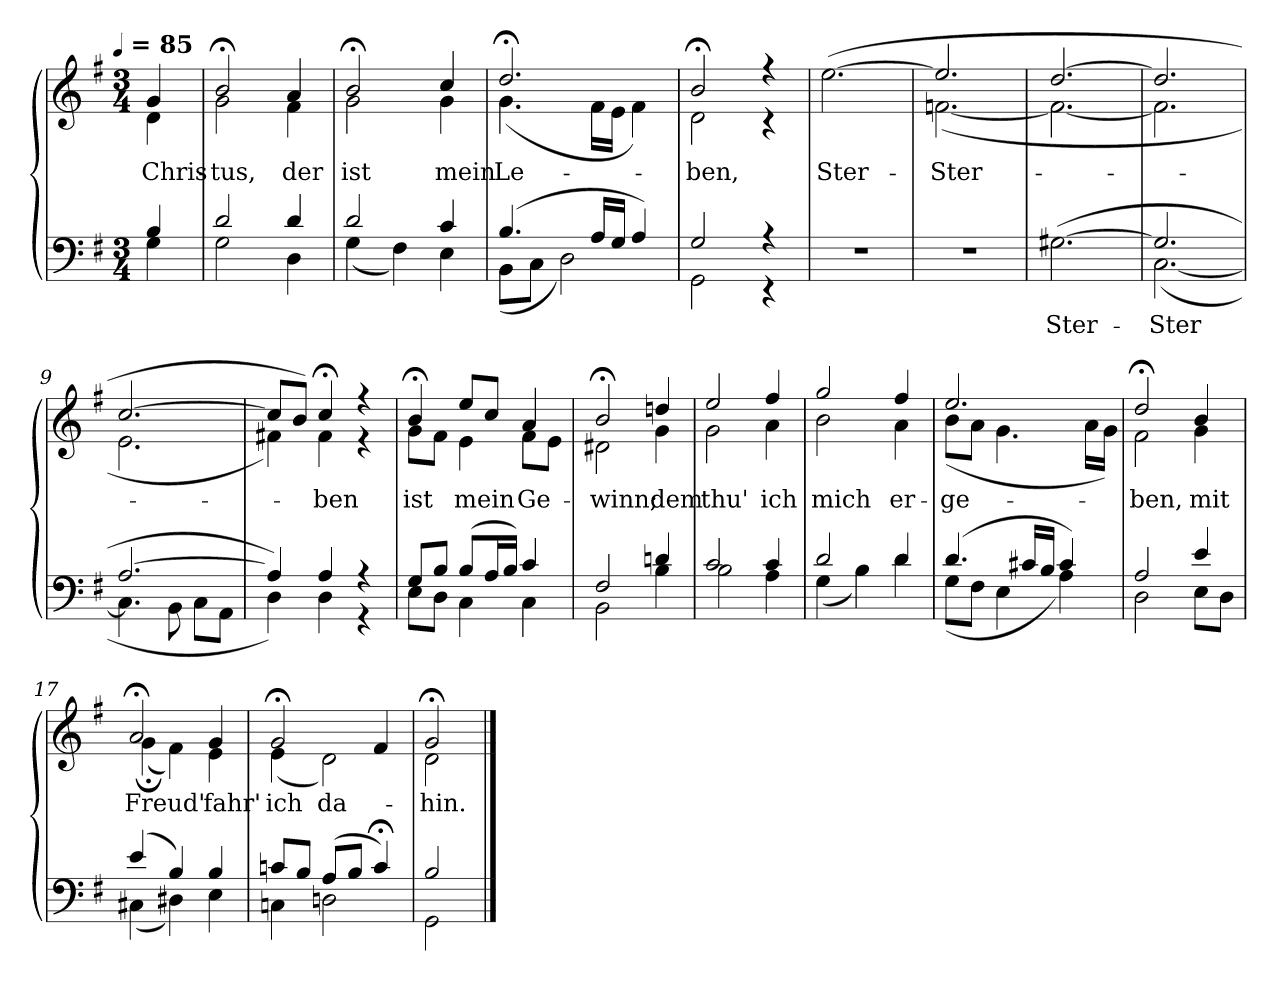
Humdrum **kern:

**kern	**text	**kern	**text	**dynam
*part1	*part1	*part1	*part1	*part1
*staff2	*staff2	*staff1	*staff1	*staff1/2
*clefF4	*	*clefG2	*	*
*k[f#]	*	*k[f#]	*	*
!!LO:TX:omd:t=[quarter] = 85
*M3/4	*	*M3/4	*	*
*MM85	*	*MM85	*	*
=	=	=	=	=
*^	*	*^	*	*
4B	4G	.	4g	4d	Chris-	.
=1	=1	=1	=1	=1	=1	=1
2d	2G	.	2b;<	2g	-tus,	.
4d	4D	.	4a	4f#	der	.
=2	=2	=2	=2	=2	=2	=2
*	*	*	*MM84	*	*	*
2d	(4G	.	2b;<	2g	ist	.
.	4F#)	.	.	.	.	.
4c	4E	.	4cc	4g	mein	.
=3	=3	=3	=3	=3	=3	=3
*	*	*	*MM82	*	*	*
(4.B	(8BBL	.	2.dd;<	(4.g	Le-	.
.	8CJ	.	.	.	.	.
.	2D)	.	.	.	.	.
16ALL	.	.	.	16f#LL	.	.
16GJJ	.	.	.	16eJJ	.	.
4A)	.	.	.	4f#)	.	.
=4	=4	=4	=4	=4	=4	=4
*	*	*	*MM79	*	*	*
2G	2GG	.	2b;<	2d	-ben,	.
4r	4r	.	4r	4r	.	.
*v	*v	*	*	*	*	*
*	*	*v	*v	*	*
=5	=5	=5	=5	=5
*	*	*MM85	*	*
*^	*	*^	*	*
!	!	!	!	!	!LO:LY:a	!
*v	*v	*	*	*	*	*
*	*	*v	*v	*	*
2.r	.	([2.ee	Ster-	.
=6	=6	=6	=6	=6
*	*	*MM85	*	*
*	*	*^	*	*
2.r	.	2.ee]	([2.fn	Ster-	.
=7	=7	=7	=7	=7	=7
!	!LO:LY:a	!	!	!	!
([2.G#X	Ster-	[2.dd	2.f_	.	.
!!LO:LB:g=z	!!
=8	=8	=8	=8	=8	=8
*	*	*MM88	*	*	*
*^	*	*	*	*	*
2.G#]	([2.C	Ster	2.dd]	2.f]	.	.
=9	=9	=9	=9	=9	=9	=9
*	*	*	*MM87	*	*	*
[2.A	4.C]	.	[2.cc	2.e	.	.
.	8BB	.	.	.	.	.
.	8CL	.	.	.	.	.
.	8AAJ	.	.	.	.	.
=10	=10	=10	=10	=10	=10	=10
*	*	*	*MM80	*	*	*
4A])	4D)	.	8ccL]	4f#X)	.	.
.	.	.	8bJ)	.	.	♩ = 79
4A	4D	.	4cc;<	4f#	-ben	.
4r	4r	.	4r	4r	.	♩ = 77
=11	=11	=11	=11	=11	=11	=11
8GL	8EL	.	4b;<	8gL	ist	.
8BJ	8DJ	.	.	8f#J	.	.
(8BL	4C	.	8eeL	4e	mein	.
16AL	.	.	8ccJ	.	.	.
16BJJ)	.	.	.	.	.	.
4c	4C	.	4a	8f#L	Ge-	♩ = 75
.	.	.	.	8eJ	.	.
=12	=12	=12	=12	=12	=12	=12
2F#	2BB	.	2b;<	2d#X	-winn;	.
4dn	4B	.	4ddn	4g	dem	♩ = 79
=13	=13	=13	=13	=13	=13	=13
2c	2B	.	2ee	2g	thu'	.
4c	4A	.	4ff#	4a	ich	♩ = 81
!!LO:LB:g=z	!!
=14	=14	=14	=14	=14	=14	=14
2d	(4G	.	2gg	2b	mich	.
.	4B)	.	.	.	.	.
4d	4d	.	4ff#	4a	er-	.
=15	=15	=15	=15	=15	=15	=15
*	*	*	*MM80	*	*	*
(4.d	(8GL	.	2.ee	(8bL	-ge-	.
.	8F#J	.	.	8aJ	.	.
.	4E	.	.	4.g	.	.
16c#XLL	.	.	.	.	.	.
16BJJ	.	.	.	.	.	.
4c#)	4A)	.	.	.	.	.
.	.	.	.	16aLL	.	.
.	.	.	.	16gJJ)	.	.
=16	=16	=16	=16	=16	=16	=16
2A	2D	.	2dd;<	2f#	ben,	.
4e	8EL	.	4b	4g	mit	♩ = 74.2
.	8DJ	.	.	.	.	.
=17	=17	=17	=17	=17	=17	=17
*	*	*	*MM76	*	*	*
(4e	(4C#X	.	2a;<	(4g;	Freud'	.
4B)	4D#X)	.	.	4f#)	.	.
4B	4E	.	4g	4e	fahr'	♩ = 75
=18	=18	=18	=18	=18	=18	=18
8cnL	4Cn	.	2g;<	(4e	ich	.
8BJ	.	.	.	.	.	.
(8AL	2Dn	.	.	2d)	da-	.
8BJ	.	.	.	.	.	.
4c;<)	.	.	4f#	.	.	♩ = 68
=19	=19	=19	=19	=19	=19	=19
2B	2GG	.	2g;<	2d	-hin.	.
*v	*v	*	*	*	*	*
*	*	*v	*v	*	*
==	==	==	==	==
*-	*-	*-	*-	*-
